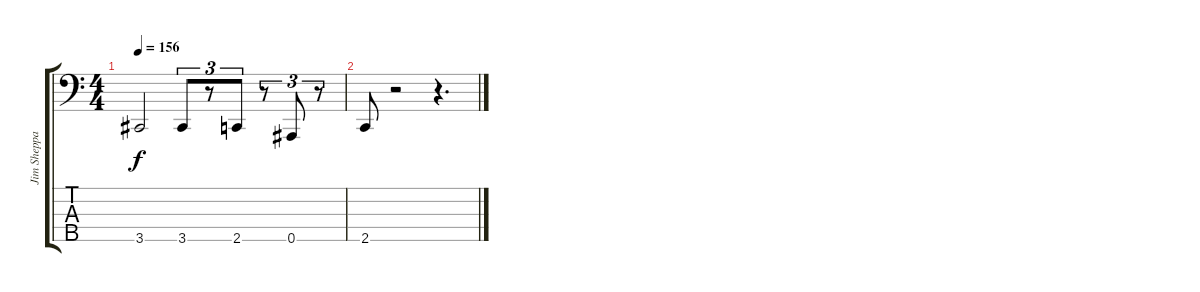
\track ("Jim Sheppard" "Jim Sheppa") {instrument electricbasspick}
\staff {score tabs}
\tuning (Gb2 Db2 Ab1 Eb1 Bb0) {hide}
\ts (4 4)
\section ("" "")
\tempo 156
\clef f4
\ks c
3.5.2{dy f} 3.5.8{tu (3 2)} r.8{tu (3 2)} 2.5.8{tu (3 2)} r.8{tu (3 2)} 0.5.8{tu (3 2)} r.8{tu (3 2)} |
2.5.8 r.2 r.4{d}
